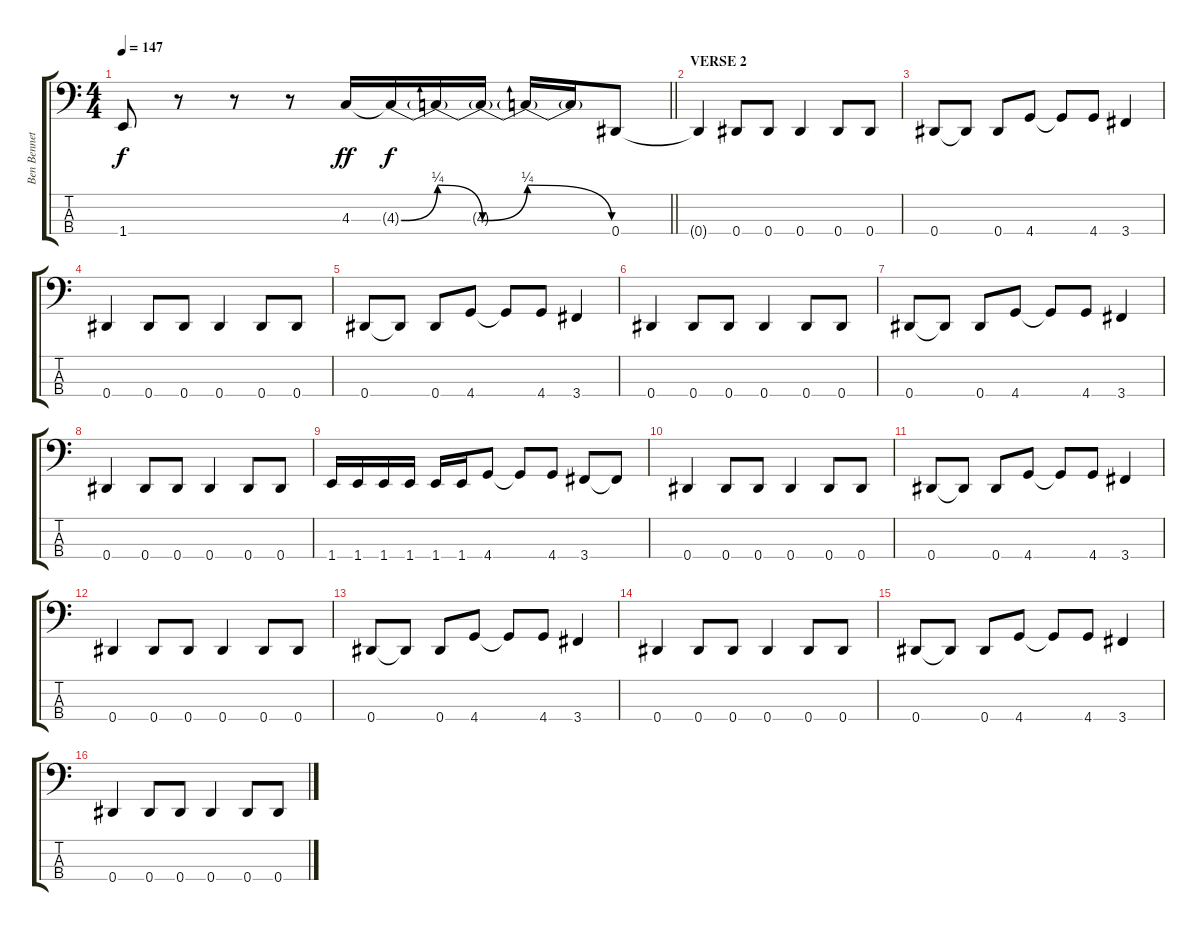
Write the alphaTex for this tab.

\track ("Ben Bennett" "Ben Bennet") {instrument electricbassfinger}
\staff {score tabs}
\tuning (Gb2 Db2 Ab1 Eb1) {hide}
\ts (4 4)
\tempo 147
\clef f4
\barLineRight lightlight
\ks c
1.4.8{dy f} r.8 r.8 r.8 4.3.16{dy ff} 4.3{be (bend 0 0 60 1) t}.16{dy f} 4.3{be (release 0 1 60 0) t}.16 4.3{be (bend 0 0 60 1) t}.16 4.3{be (release 0 1 60 0) t}.16 4.3{t}.16 0.4.8 |
\section ("" "VERSE 2")
0.4{t}.4 0.4.8 0.4.8 0.4.4 0.4.8 0.4.8 |
0.4.8 0.4{t}.8 0.4.8 4.4.8 4.4{t}.8 4.4.8 3.4.4 |
0.4.4 0.4.8 0.4.8 0.4.4 0.4.8 0.4.8 |
0.4.8 0.4{t}.8 0.4.8 4.4.8 4.4{t}.8 4.4.8 3.4.4 |
0.4.4 0.4.8 0.4.8 0.4.4 0.4.8 0.4.8 |
0.4.8 0.4{t}.8 0.4.8 4.4.8 4.4{t}.8 4.4.8 3.4.4 |
0.4.4 0.4.8 0.4.8 0.4.4 0.4.8 0.4.8 |
1.4.16 1.4.16 1.4.16 1.4.16 1.4.16 1.4.16 4.4.8 4.4{t}.8 4.4.8 3.4.8 3.4{t}.8 |
0.4.4 0.4.8 0.4.8 0.4.4 0.4.8 0.4.8 |
0.4.8 0.4{t}.8 0.4.8 4.4.8 4.4{t}.8 4.4.8 3.4.4 |
0.4.4 0.4.8 0.4.8 0.4.4 0.4.8 0.4.8 |
0.4.8 0.4{t}.8 0.4.8 4.4.8 4.4{t}.8 4.4.8 3.4.4 |
0.4.4 0.4.8 0.4.8 0.4.4 0.4.8 0.4.8 |
0.4.8 0.4{t}.8 0.4.8 4.4.8 4.4{t}.8 4.4.8 3.4.4 |
0.4.4 0.4.8 0.4.8 0.4.4 0.4.8 0.4.8
